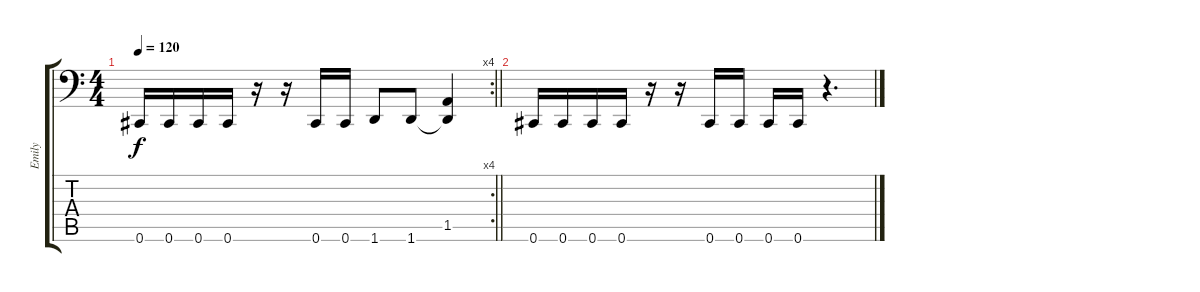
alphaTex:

\track ("Emily" "Emily") {instrument electricbasspick}
\staff {score tabs}
\tuning (Eb3 Bb2 Gb2 Db2 Ab1 Db1) {hide}
\rc 4
\ts (4 4)
\tempo 120
\clef f4
\barLineRight lightlight
\ks c
0.6.16{dy f} 0.6.16 0.6.16 0.6.16 r.16 r.16 0.6.16 0.6.16 1.6.8 1.6.8 (1.5 1.6{t}).4 |
0.6.16 0.6.16 0.6.16 0.6.16 r.16 r.16 0.6.16 0.6.16 0.6.16 0.6.16 r.4{d}
